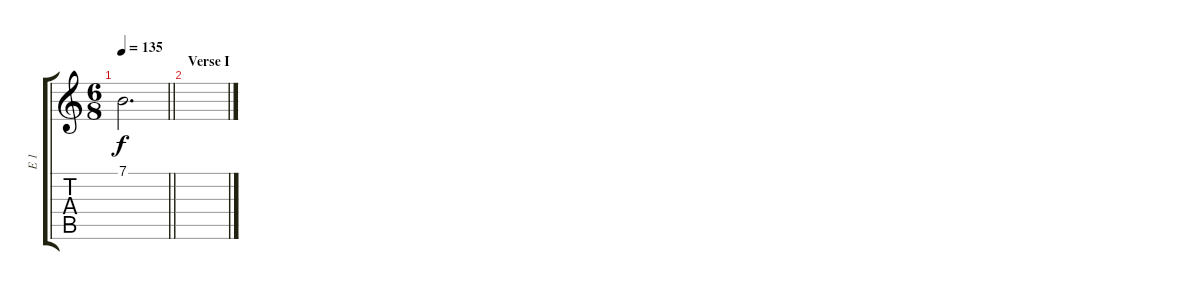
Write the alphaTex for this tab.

\track ("E 1" "E 1") {instrument electricpiano1}
\staff {score tabs}
\tuning (E4 B3 G3 D3 A2 E2) {hide}
\ts (6 8)
\tempo 135
\clef g2
\barLineRight lightlight
\ks c
7.1{t}.2{d dy f} |
\section ("" "Verse I")
